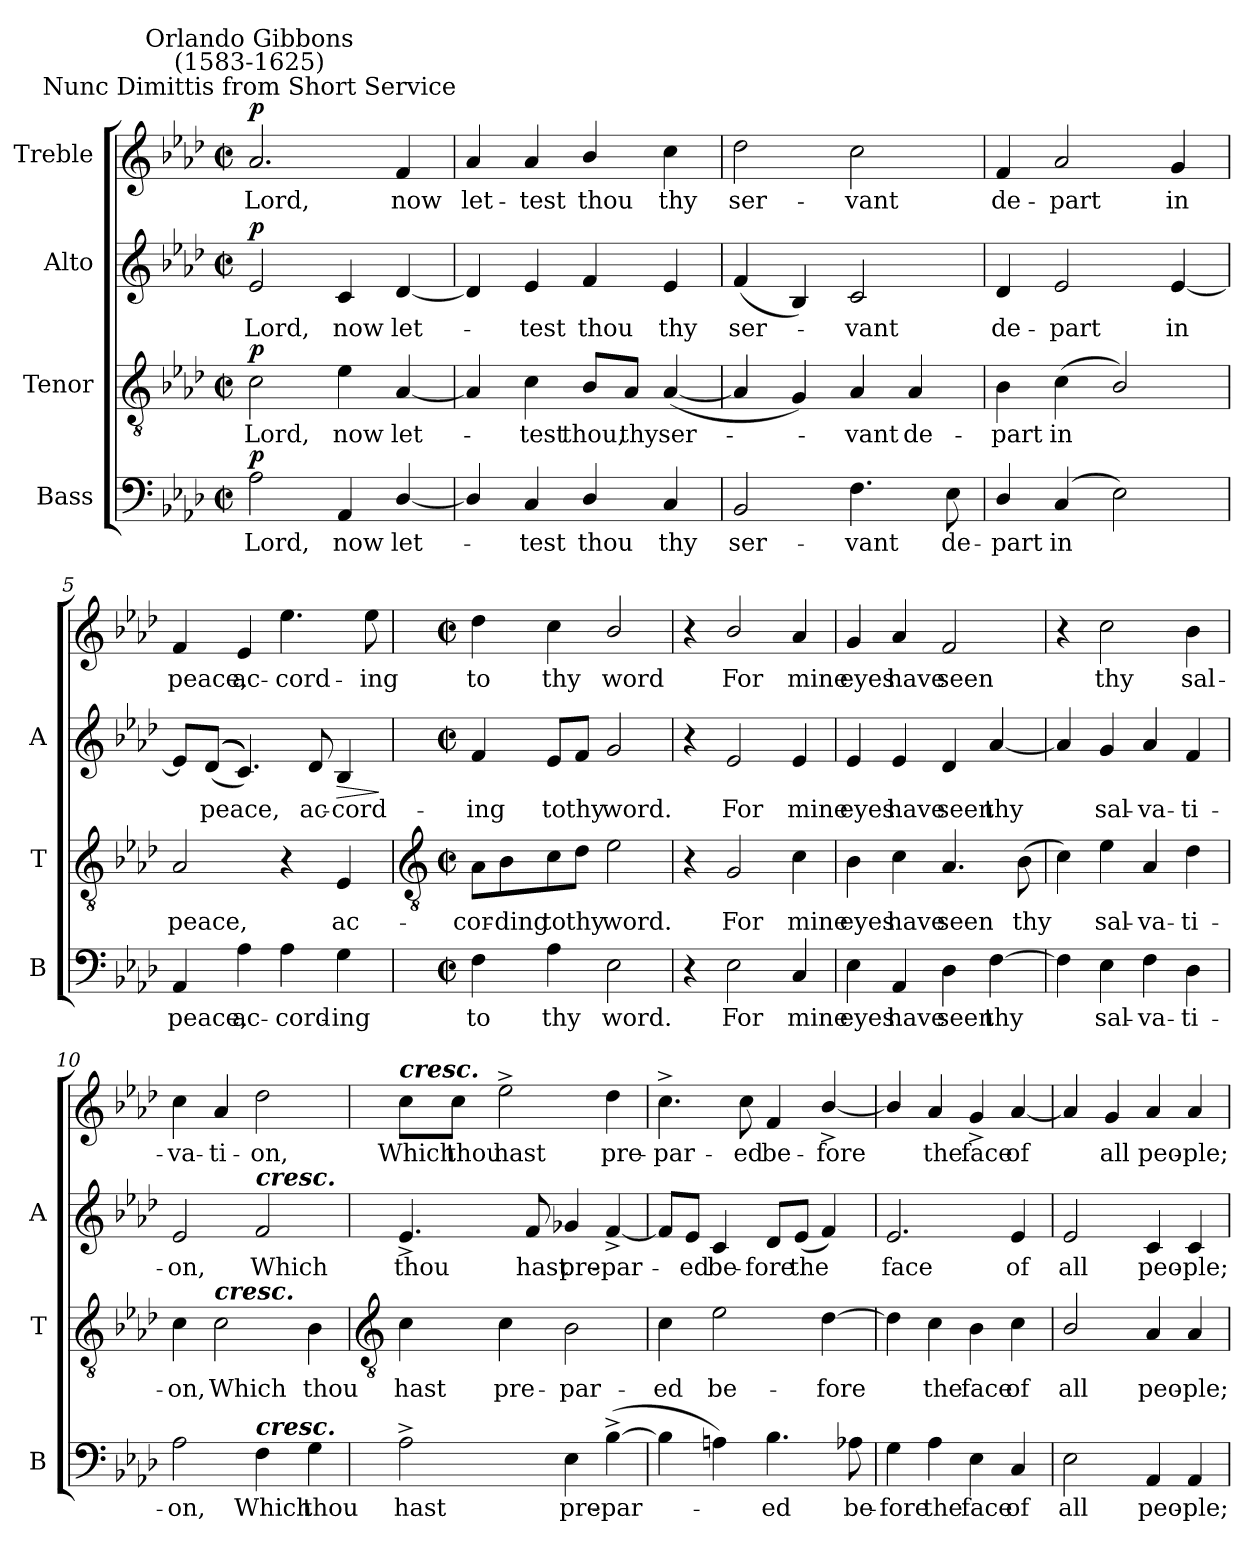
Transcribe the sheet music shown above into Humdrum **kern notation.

**kern	**text	**dynam	**kern	**text	**dynam	**kern	**text	**dynam	**kern	**text	**dynam
*part4	*part4	*part4	*part3	*part3	*part3	*part2	*part2	*part2	*part1	*part1	*part1
*staff4	*staff4	*staff4	*staff3	*staff3	*staff3	*staff2	*staff2	*staff2	*staff1	*staff1	*staff1
*I"Bass	*	*	*I"Tenor	*	*	*I"Alto	*	*	*I"Treble	*	*
*I'B	*	*	*I'T	*	*	*I'A	*	*	*	*	*
*clefF4	*	*	*clefGv2	*	*	*clefG2	*	*	*clefG2	*	*
*k[b-e-a-d-]	*	*	*k[b-e-a-d-]	*	*	*k[b-e-a-d-]	*	*	*k[b-e-a-d-]	*	*
*A-:	*	*	*A-:	*	*	*A-:	*	*	*A-:	*	*
*M2/2	*	*	*M2/2	*	*	*M2/2	*	*	*M2/2	*	*
*met(c|)	*	*	*met(c|)	*	*	*met(c|)	*	*	*met(c|)	*	*
=1	=1	=1	=1	=1	=1	=1	=1	=1	=1	=1	=1
!	!	!	!	!	!	!	!	!	!LO:TX:a:cj:t=Nunc Dimittis from Short Service	!	!
!	!	!	!	!	!	!	!	!	!LO:TX:a:cj:t=Orlando Gibbons\n(1583-1625)	!	!
!	!LO:LY:b	!LO:DY:b	!	!LO:LY:b	!LO:DY:b	!	!LO:LY:b	!LO:DY:b	!	!LO:LY:b	!LO:DY:b
2A-	Lord,	p	2c	Lord,	p	2e-	Lord,	p	2.a-	Lord,	p
!	!LO:LY:b	!	!	!LO:LY:b	!	!	!LO:LY:b	!	!	!	!
4AA-	now	.	4e-	now	.	4c	now	.	.	.	.
!	!LO:LY:b	!	!	!LO:LY:b	!	!	!LO:LY:b	!	!	!LO:LY:b	!
[4D-/	let-	.	[4A-	let-	.	[4d-	let-	.	4f	now	.
=2	=2	=2	=2	=2	=2	=2	=2	=2	=2	=2	=2
!	!	!	!	!	!	!	!	!	!	!LO:LY:b	!
4D-/]	.	.	4A-]	.	.	4d-]	.	.	4a-	let-	.
!	!LO:LY:b	!	!	!LO:LY:b	!	!	!LO:LY:b	!	!	!LO:LY:b	!
4C	test	.	4c	test	.	4e-	test	.	4a-	-test	.
!	!LO:LY:b	!	!	!LO:LY:b	!	!	!LO:LY:b	!	!	!LO:LY:b	!
4D-/	thou	.	8B-/L	thou,	.	4f	thou	.	4b-/	thou	.
!	!	!	!	!LO:LY:b	!	!	!	!	!	!	!
.	.	.	8A-/J	thy	.	.	.	.	.	.	.
!	!LO:LY:b	!	!	!LO:LY:b	!	!	!LO:LY:b	!	!	!LO:LY:b	!
4C	thy	.	(<[4A-	ser-	.	4e-	thy	.	4cc	thy	.
=3	=3	=3	=3	=3	=3	=3	=3	=3	=3	=3	=3
!	!LO:LY:b	!	!	!	!	!	!LO:LY:b	!	!	!LO:LY:b	!
2BB-	ser-	.	4A-]	.	.	(4f	ser-	.	2dd-	ser-	.
.	.	.	4G)	.	.	4B-)	.	.	.	.	.
!	!LO:LY:b	!	!	!LO:LY:b	!	!	!LO:LY:b	!	!	!LO:LY:b	!
4.F	-vant	.	4A-	vant	.	2c	vant	.	2cc	-vant	.
!	!	!	!	!LO:LY:b	!	!	!	!	!	!	!
.	.	.	4A-	de-	.	.	.	.	.	.	.
!	!LO:LY:b	!	!	!	!	!	!	!	!	!	!
8E-	de-	.	.	.	.	.	.	.	.	.	.
=4	=4	=4	=4	=4	=4	=4	=4	=4	=4	=4	=4
!	!LO:LY:b	!	!	!LO:LY:b	!	!	!LO:LY:b	!	!	!LO:LY:b	!
4D-/	-part	.	4B-	-part	.	4d-	de-	.	4f	de-	.
!	!LO:LY:b	!	!	!LO:LY:b	!	!	!LO:LY:b	!	!	!LO:LY:b	!
(<4C	in	.	(<4c	in	.	2e-	-part	.	2a-	-part	.
2E-)	.	.	2B-/)	.	.	.	.	.	.	.	.
!	!	!	!	!	!	!	!LO:LY:b	!	!	!LO:LY:b	!
.	.	.	.	.	.	[4e-	in	.	4g	in	.
=5	=5	=5	=5	=5	=5	=5	=5	=5	=5	=5	=5
!	!LO:LY:b	!	!	!LO:LY:b	!	!	!	!	!	!LO:LY:b	!
4AA-	peace,	.	2A-	peace,	.	8e-/L]	.	.	4f	peace,	.
!	!	!	!	!	!	!	!LO:LY:b	!	!	!	!
.	.	.	.	.	.	(<(<(<8d-/J	peace,	.	.	.	.
!	!LO:LY:b	!	!	!	!	!	!	!	!	!LO:LY:b	!
4A-	ac-	.	.	.	.	4.c)))	.	.	4e-	ac-	.
!	!LO:LY:b	!	!	!	!	!	!	!	!	!LO:LY:b	!
4A-	-cord-	.	4r	.	.	.	.	.	4.ee-	-cord-	.
!	!	!	!	!	!	!	!LO:LY:b	!	!	!	!
.	.	.	.	.	.	8d-	ac-	.	.	.	.
!	!LO:LY:b	!	!	!LO:LY:b	!	!	!LO:LY:b	!LO:HP:b	!	!	!
4G	-ing	.	4E-	ac-	.	4B-	-cord-	>	.	.	.
!	!	!	!	!	!	!	!	!	!	!LO:LY:b	!
.	.	.	.	.	.	.	.	.	8ee-	-ing	.
.	.	.	.	.	.	.	.	]	.	.	.
!!LO:LB:g=z
=6	=6	=6	=6	=6	=6	=6	=6	=6	=6	=6	=6
*	*	*	*clefGv2	*	*	*	*	*	*	*	*
*M2/2	*	*	*M2/2	*	*	*M2/2	*	*	*M2/2	*	*
*met(c|)	*	*	*met(c|)	*	*	*met(c|)	*	*	*met(c|)	*	*
!	!LO:LY:b	!	!	!LO:LY:b	!	!	!LO:LY:b	!	!	!LO:LY:b	!
4F	to	.	8A-\L	-cor-	.	4f	-ing	.	4dd-	to	.
!	!	!	!	!LO:LY:b	!	!	!	!	!	!	!
.	.	.	8B-\	-ding	.	.	.	.	.	.	.
!	!LO:LY:b	!	!	!LO:LY:b	!	!	!LO:LY:b	!	!	!LO:LY:b	!
4A-	thy	.	8c\	to	.	8e-/L	to	.	4cc	thy	.
!	!	!	!	!LO:LY:b	!	!	!LO:LY:b	!	!	!	!
.	.	.	8d-\J	thy	.	8f/J	thy	.	.	.	.
!	!LO:LY:b	!	!	!LO:LY:b	!	!	!LO:LY:b	!	!	!LO:LY:b	!
2E-	word.	.	2e-	word.	.	2g	word.	.	2b-/	word	.
=7	=7	=7	=7	=7	=7	=7	=7	=7	=7	=7	=7
4r	.	.	4r	.	.	4r	.	.	4r	.	.
!	!LO:LY:b	!	!	!LO:LY:b	!	!	!LO:LY:b	!	!	!LO:LY:b	!
2E-	For	.	2G	For	.	2e-	For	.	2b-/	For	.
!	!LO:LY:b	!	!	!LO:LY:b	!	!	!LO:LY:b	!	!	!LO:LY:b	!
4C	mine	.	4c	mine	.	4e-	mine	.	4a-	mine	.
=8	=8	=8	=8	=8	=8	=8	=8	=8	=8	=8	=8
!	!LO:LY:b	!	!	!LO:LY:b	!	!	!LO:LY:b	!	!	!LO:LY:b	!
4E-	eyes	.	4B-	eyes	.	4e-	eyes	.	4g	eyes	.
!	!LO:LY:b	!	!	!LO:LY:b	!	!	!LO:LY:b	!	!	!LO:LY:b	!
4AA-	have	.	4c	have	.	4e-	have	.	4a-	have	.
!	!LO:LY:b	!	!	!LO:LY:b	!	!	!LO:LY:b	!	!	!LO:LY:b	!
4D-	seen	.	4.A-	seen	.	4d-	seen	.	2f	seen	.
!	!LO:LY:b	!	!	!	!	!	!LO:LY:b	!	!	!	!
[4F	thy	.	.	.	.	[4a-	thy	.	.	.	.
!	!	!	!	!LO:LY:b	!	!	!	!	!	!	!
.	.	.	(>8B-	thy	.	.	.	.	.	.	.
=9	=9	=9	=9	=9	=9	=9	=9	=9	=9	=9	=9
4F]	.	.	4c)	.	.	4a-]	.	.	4r	.	.
!	!LO:LY:b	!	!	!LO:LY:b	!	!	!LO:LY:b	!	!	!LO:LY:b	!
4E-	sal-	.	4e-	sal-	.	4g	sal-	.	2cc	thy	.
!	!LO:LY:b	!	!	!LO:LY:b	!	!	!LO:LY:b	!	!	!	!
4F	-va-	.	4A-	-va-	.	4a-	-va-	.	.	.	.
!	!LO:LY:b	!	!	!LO:LY:b	!	!	!LO:LY:b	!	!	!LO:LY:b	!
4D-	-ti-	.	4d-	-ti-	.	4f	-ti-	.	4b-	sal-	.
=10	=10	=10	=10	=10	=10	=10	=10	=10	=10	=10	=10
!	!LO:LY:b	!	!	!LO:LY:b	!	!	!LO:LY:b	!	!	!LO:LY:b	!
2A-	-on,	.	4c	-on,	.	2e-	-on,	.	4cc	-va-	.
!	!	!	!LO:TX:a:Bi:t=cresc.	!	!	!	!	!	!	!	!
!	!	!	!	!LO:LY:b	!	!	!	!	!	!LO:LY:b	!
.	.	.	2c	Which	.	.	.	.	4a-	-ti-	.
!	!	!	!	!	!	!LO:TX:a:Bi:t=cresc.	!	!	!	!	!
!LO:TX:a:Bi:t=cresc.	!	!	!	!	!	!	!	!	!	!	!
!	!LO:LY:b	!	!	!	!	!	!LO:LY:b	!	!	!LO:LY:b	!
4F	Which	.	.	.	.	2f	Which	.	2dd-	-on,	.
!	!LO:LY:b	!	!	!LO:LY:b	!	!	!	!	!	!	!
4G	thou	.	4B-	thou	.	.	.	.	.	.	.
!!LO:LB:g=z
=11	=11	=11	=11	=11	=11	=11	=11	=11	=11	=11	=11
*	*	*	*clefGv2	*	*	*	*	*	*	*	*
!	!	!	!	!	!	!	!	!	!LO:TX:a:Bi:t=cresc.	!	!
!	!LO:LY:b	!	!	!LO:LY:b	!	!	!LO:LY:b	!	!	!LO:LY:b	!
2A-^	hast	.	4c	hast	.	4.e-^	thou	.	8cc\L	Which	.
!	!	!	!	!	!	!	!	!	!	!LO:LY:b	!
.	.	.	.	.	.	.	.	.	8cc\J	thou	.
!	!	!	!	!LO:LY:b	!	!	!	!	!	!LO:LY:b	!
.	.	.	4c	pre-	.	.	.	.	2ee-^	hast	.
!	!	!	!	!	!	!	!LO:LY:b	!	!	!	!
.	.	.	.	.	.	8f	hast	.	.	.	.
!	!LO:LY:b	!	!	!LO:LY:b	!	!	!LO:LY:b	!	!	!	!
4E-	pre-	.	2B-	-par-	.	4g-X	pre-	.	.	.	.
!	!LO:LY:b	!	!	!	!	!	!LO:LY:b	!	!	!LO:LY:b	!
(>[4B-^	-par-	.	.	.	.	[4f^	-par-	.	4dd-	pre-	.
=12	=12	=12	=12	=12	=12	=12	=12	=12	=12	=12	=12
!	!	!	!	!LO:LY:b	!	!	!	!	!	!LO:LY:b	!
4B-]	.	.	4c	-ed	.	8f/L]	.	.	4.cc^	-par-	.
!	!	!	!	!	!	!	!LO:LY:b	!	!	!	!
.	.	.	.	.	.	8e-/J	ed	.	.	.	.
!	!	!	!	!LO:LY:b	!	!	!LO:LY:b	!	!	!	!
4An)	.	.	2e-	be-	.	4c	be-	.	.	.	.
!	!	!	!	!	!	!	!	!	!	!LO:LY:b	!
.	.	.	.	.	.	.	.	.	8cc	-ed	.
!	!LO:LY:b	!	!	!	!	!	!LO:LY:b	!	!	!LO:LY:b	!
4.B-	ed	.	.	.	.	8d-/L	-fore	.	4f	be-	.
!	!	!	!	!	!	!	!LO:LY:b	!	!	!	!
.	.	.	.	.	.	(<8e-/J	the	.	.	.	.
!	!	!	!	!LO:LY:b	!	!	!	!	!	!LO:LY:b	!
.	.	.	[4d-	-fore	.	4f)	.	.	[4b-^/	-fore	.
!	!LO:LY:b	!	!	!	!	!	!	!	!	!	!
8A-X	be-	.	.	.	.	.	.	.	.	.	.
=13	=13	=13	=13	=13	=13	=13	=13	=13	=13	=13	=13
!	!LO:LY:b	!	!	!	!	!	!LO:LY:b	!	!	!	!
4G	-fore	.	4d-]	.	.	2.e-	face	.	4b-/]	.	.
!	!LO:LY:b	!	!	!LO:LY:b	!	!	!	!	!	!LO:LY:b	!
4A-	the	.	4c	the	.	.	.	.	4a-	the	.
!	!LO:LY:b	!	!	!LO:LY:b	!	!	!	!	!	!LO:LY:b	!
4E-	face	.	4B-	face	.	.	.	.	4g^	face	.
!	!LO:LY:b	!	!	!LO:LY:b	!	!	!LO:LY:b	!	!	!LO:LY:b	!
4C	of	.	4c	of	.	4e-	of	.	[4a-	of	.
=14	=14	=14	=14	=14	=14	=14	=14	=14	=14	=14	=14
!	!LO:LY:b	!	!	!LO:LY:b	!	!	!LO:LY:b	!	!	!	!
2E-	all	.	2B-/	all	.	2e-	all	.	4a-]	.	.
!	!	!	!	!	!	!	!	!	!	!LO:LY:b	!
.	.	.	.	.	.	.	.	.	4g	all	.
!	!LO:LY:b	!	!	!LO:LY:b	!	!	!LO:LY:b	!	!	!LO:LY:b	!
4AA-	peo-	.	4A-	peo-	.	4c	peo-	.	4a-	peo-	.
!	!LO:LY:b	!	!	!LO:LY:b	!	!	!LO:LY:b	!	!	!LO:LY:b	!
4AA-	-ple;	.	4A-	-ple;	.	4c	-ple;	.	4a-	-ple;	.
=	=	=	=	=	=	=	=	=	=	=	=
*-	*-	*-	*-	*-	*-	*-	*-	*-	*-	*-	*-
